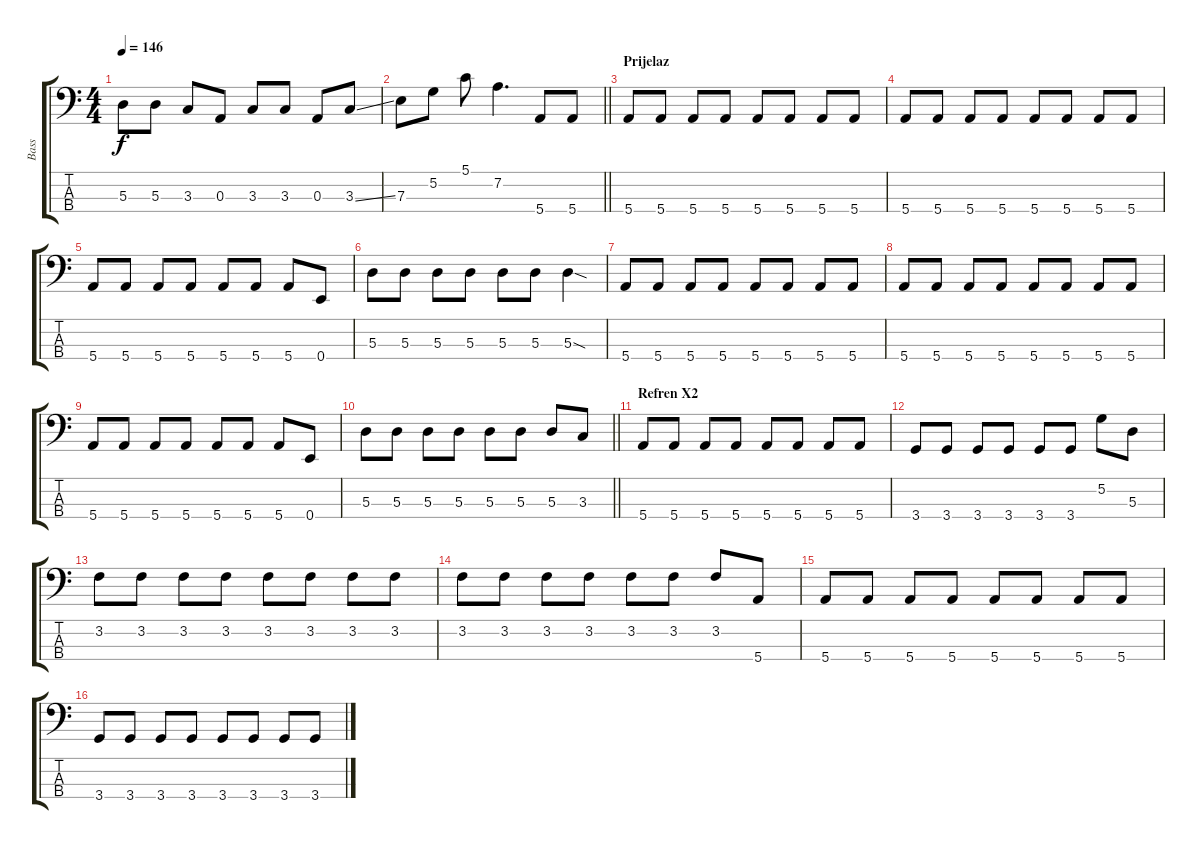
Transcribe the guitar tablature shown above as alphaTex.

\track ("Bass" "Bass") {instrument electricbassfinger}
\staff {score tabs}
\tuning (G2 D2 A1 E1) {hide}
\ts (4 4)
\tempo 146
\clef f4
\ks c
5.3{t}.8{dy f} 5.3.8 3.3.8 0.3.8 3.3.8 3.3.8 0.3.8 3.3{ss}.8 |
\barLineRight lightlight
7.3.8 5.2.8 5.1.8 7.2.4{d} 5.4.8 5.4.8 |
\section ("" "Prijelaz")
5.4.8 5.4.8 5.4.8 5.4.8 5.4.8 5.4.8 5.4.8 5.4.8 |
5.4.8 5.4.8 5.4.8 5.4.8 5.4.8 5.4.8 5.4.8 5.4.8 |
5.4.8 5.4.8 5.4.8 5.4.8 5.4.8 5.4.8 5.4.8 0.4.8 |
5.3.8 5.3.8 5.3.8 5.3.8 5.3.8 5.3.8 5.3{sod}.4 |
5.4.8 5.4.8 5.4.8 5.4.8 5.4.8 5.4.8 5.4.8 5.4.8 |
5.4.8 5.4.8 5.4.8 5.4.8 5.4.8 5.4.8 5.4.8 5.4.8 |
5.4.8 5.4.8 5.4.8 5.4.8 5.4.8 5.4.8 5.4.8 0.4.8 |
\barLineRight lightlight
5.3.8 5.3.8 5.3.8 5.3.8 5.3.8 5.3.8 5.3.8 3.3.8 |
\section ("" "Refren X2")
5.4.8 5.4.8 5.4.8 5.4.8 5.4.8 5.4.8 5.4.8 5.4.8 |
3.4.8 3.4.8 3.4.8 3.4.8 3.4.8 3.4.8 5.2.8 5.3.8 |
3.2.8 3.2.8 3.2.8 3.2.8 3.2.8 3.2.8 3.2.8 3.2.8 |
3.2.8 3.2.8 3.2.8 3.2.8 3.2.8 3.2.8 3.2.8 5.4.8 |
5.4.8 5.4.8 5.4.8 5.4.8 5.4.8 5.4.8 5.4.8 5.4.8 |
3.4.8 3.4.8 3.4.8 3.4.8 3.4.8 3.4.8 3.4.8 3.4.8
